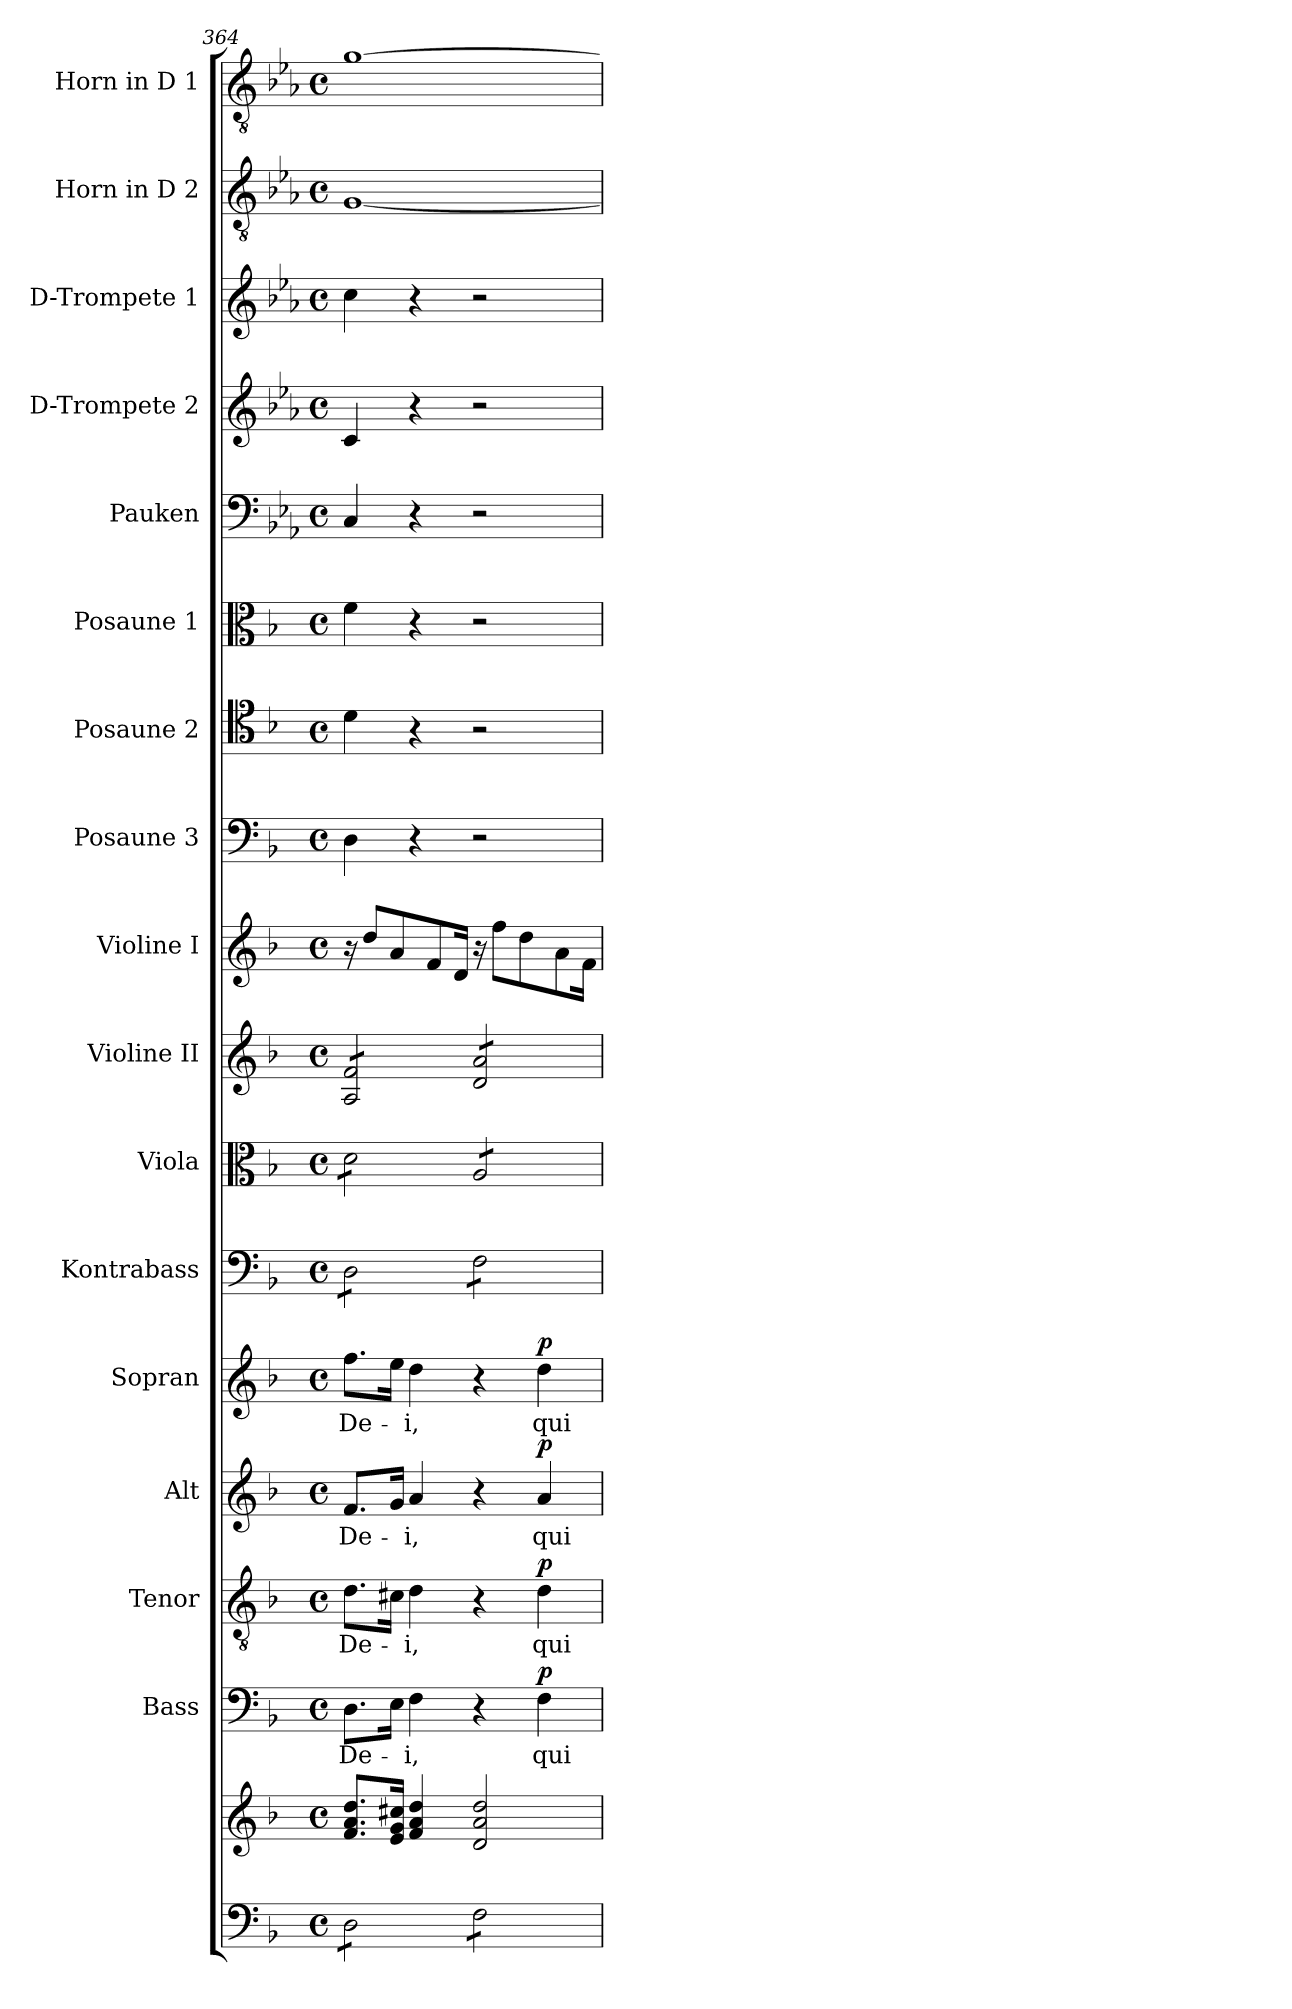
**kern	**kern	**kern	**text	**dynam	**kern	**text	**dynam	**kern	**text	**dynam	**kern	**text	**dynam	**kern	**kern	**kern	**kern	**kern	**kern	**kern	**kern	**kern	**kern	**kern	**kern
*part17	*part17	*part16	*part16	*part16	*part15	*part15	*part15	*part14	*part14	*part14	*part13	*part13	*part13	*part12	*part11	*part10	*part9	*part8	*part7	*part6	*part5	*part4	*part3	*part2	*part1
*staff18	*staff17	*staff16	*staff16	*staff16	*staff15	*staff15	*staff15	*staff14	*staff14	*staff14	*staff13	*staff13	*staff13	*staff12	*staff11	*staff10	*staff9	*staff8	*staff7	*staff6	*staff5	*staff4	*staff3	*staff2	*staff1
*	*	*I"Bass	*	*	*I"Tenor	*	*	*I"Alt	*	*	*I"Sopran	*	*	*I"Kontrabass	*I"Viola	*I"Violine II	*I"Violine I	*I"Posaune 3	*I"Posaune 2	*I"Posaune 1	*I"Pauken	*I"D-Trompete 2	*I"D-Trompete 1	*I"Horn in D 2	*I"Horn in D 1
*	*	*I'B.	*	*	*I'T.	*	*	*I'A.	*	*	*I'S.	*	*	*I'Kb.	*I'Vla.	*I'Vl. II	*I'Vl. I	*I'Pos. 3	*I'Pos. 2	*I'Pos. 1	*I'Pk.	*I'D Trp. 2	*I'D Trp. 1	*I'Hrn. 2	*I'Hrn. 1
*clefF4	*clefG2	*clefF4	*	*	*clefGv2	*	*	*clefG2	*	*	*clefG2	*	*	*clefF4	*clefC3	*clefG2	*clefG2	*clefF4	*clefC4	*clefC3	*clefF4	*clefG2	*clefG2	*clefGv2	*clefGv2
*	*	*	*	*	*	*	*	*	*	*	*	*	*	*ITrd7c12	*	*	*	*	*	*	*ITrd-1c-2	*ITrd-1c-2	*ITrd-1c-2	*ITrd-1c-2	*ITrd-1c-2
*k[b-]	*k[b-]	*k[b-]	*	*	*k[b-]	*	*	*k[b-]	*	*	*k[b-]	*	*	*k[b-]	*k[b-]	*k[b-]	*k[b-]	*k[b-]	*k[b-]	*k[b-]	*k[b-]	*k[b-]	*k[b-]	*k[b-]	*k[b-]
*F:	*F:	*F:	*	*	*F:	*	*	*F:	*	*	*F:	*	*	*F:	*F:	*F:	*F:	*F:	*F:	*F:	*F:	*F:	*F:	*F:	*F:
*M4/4	*M4/4	*M4/4	*	*	*M4/4	*	*	*M4/4	*	*	*M4/4	*	*	*M4/4	*M4/4	*M4/4	*M4/4	*M4/4	*M4/4	*M4/4	*M4/4	*M4/4	*M4/4	*M4/4	*M4/4
*met(c)	*met(c)	*met(c)	*	*	*met(c)	*	*	*met(c)	*	*	*met(c)	*	*	*met(c)	*met(c)	*met(c)	*met(c)	*met(c)	*met(c)	*met(c)	*met(c)	*met(c)	*met(c)	*met(c)	*met(c)
=364	=364	=364	=364	=364	=364	=364	=364	=364	=364	=364	=364	=364	=364	=364	=364	=364	=364	=364	=364	=364	=364	=364	=364	=364	=364
!	!	!	!LO:LY:b	!	!	!LO:LY:b	!	!	!LO:LY:b	!	!	!LO:LY:b	!	!	!	!	!	!	!	!	!	!	!	!	!
*tremolo	*	*	*	*	*	*	*	*	*	*	*	*	*	*	*	*	*	*	*	*	*	*	*	*	*
*	*	*	*	*	*	*	*	*	*	*	*	*	*	*tremolo	*	*	*	*	*	*	*	*	*	*	*
*	*	*	*	*	*	*	*	*	*	*	*	*	*	*	*tremolo	*	*	*	*	*	*	*	*	*	*
*	*	*	*	*	*	*	*	*	*	*	*	*	*	*	*	*tremolo	*	*	*	*	*	*	*	*	*
8D\L	8.f/ 8.a/ 8.dd/L	8.D\L	De-	.	8.d\L	De-	.	8.f/L	De-	.	8.ff\L	De-	.	8DD\L	8d\L	8A/ 8f/L	16r	4D\	4d\	4f\	4D/	4d/	4dd\	[1A	[1a
.	.	.	.	.	.	.	.	.	.	.	.	.	.	.	.	.	8dd/L	.	.	.	.	.	.	.	.
8D\	.	.	.	.	.	.	.	.	.	.	.	.	.	8DD\	8d\	8A/ 8f/	.	.	.	.	.	.	.	.	.
.	16e/ 16g/ 16cc#X/Jk	16E\Jk	.	.	16c#X\Jk	.	.	16g/Jk	.	.	16ee\Jk	.	.	.	.	.	8a/	.	.	.	.	.	.	.	.
!	!	!	!LO:LY:b	!	!	!LO:LY:b	!	!	!LO:LY:b	!	!	!LO:LY:b	!	!	!	!	!	!	!	!	!	!	!	!	!
8D\	4f/ 4a/ 4dd/	4F\	-i,	.	4d\	-i,	.	4a/	-i,	.	4dd\	-i,	.	8DD\	8d\	8A/ 8f/	.	4r	4r	4r	4r	4r	4r	.	.
.	.	.	.	.	.	.	.	.	.	.	.	.	.	.	.	.	8f/	.	.	.	.	.	.	.	.
8D\J	.	.	.	.	.	.	.	.	.	.	.	.	.	8DD\J	8d\J	8A/ 8f/J	.	.	.	.	.	.	.	.	.
.	.	.	.	.	.	.	.	.	.	.	.	.	.	.	.	.	16d/Jk	.	.	.	.	.	.	.	.
8F\L	2d/ 2a/ 2dd/	4r	.	.	4r	.	.	4r	.	.	4r	.	.	8FF\L	8A/L	8d/ 8a/L	16r	2r	2r	2r	2r	2r	2r	.	.
.	.	.	.	.	.	.	.	.	.	.	.	.	.	.	.	.	8ff\L	.	.	.	.	.	.	.	.
8F\	.	.	.	.	.	.	.	.	.	.	.	.	.	8FF\	8A/	8d/ 8a/	.	.	.	.	.	.	.	.	.
.	.	.	.	.	.	.	.	.	.	.	.	.	.	.	.	.	8dd\	.	.	.	.	.	.	.	.
!	!	!	!LO:LY:b	!LO:DY:a	!	!LO:LY:b	!LO:DY:a	!	!LO:LY:b	!LO:DY:a	!	!LO:LY:b	!LO:DY:a	!	!	!	!	!	!	!	!	!	!	!	!
8F\	.	4F\	qui	p	4d\	qui	p	4a/	qui	p	4dd\	qui	p	8FF\	8A/	8d/ 8a/	.	.	.	.	.	.	.	.	.
.	.	.	.	.	.	.	.	.	.	.	.	.	.	.	.	.	8a\	.	.	.	.	.	.	.	.
8F\J	.	.	.	.	.	.	.	.	.	.	.	.	.	8FF\J	8A/J	8d/ 8a/J	.	.	.	.	.	.	.	.	.
*	*	*	*	*	*	*	*	*	*	*	*	*	*	*	*	*Xtremolo	*	*	*	*	*	*	*	*	*
*	*	*	*	*	*	*	*	*	*	*	*	*	*	*	*Xtremolo	*	*	*	*	*	*	*	*	*	*
*	*	*	*	*	*	*	*	*	*	*	*	*	*	*Xtremolo	*	*	*	*	*	*	*	*	*	*	*
*Xtremolo	*	*	*	*	*	*	*	*	*	*	*	*	*	*	*	*	*	*	*	*	*	*	*	*	*
.	.	.	.	.	.	.	.	.	.	.	.	.	.	.	.	.	16f\Jk	.	.	.	.	.	.	.	.
=	=	=	=	=	=	=	=	=	=	=	=	=	=	=	=	=	=	=	=	=	=	=	=	=	=
*-	*-	*-	*-	*-	*-	*-	*-	*-	*-	*-	*-	*-	*-	*-	*-	*-	*-	*-	*-	*-	*-	*-	*-	*-	*-
